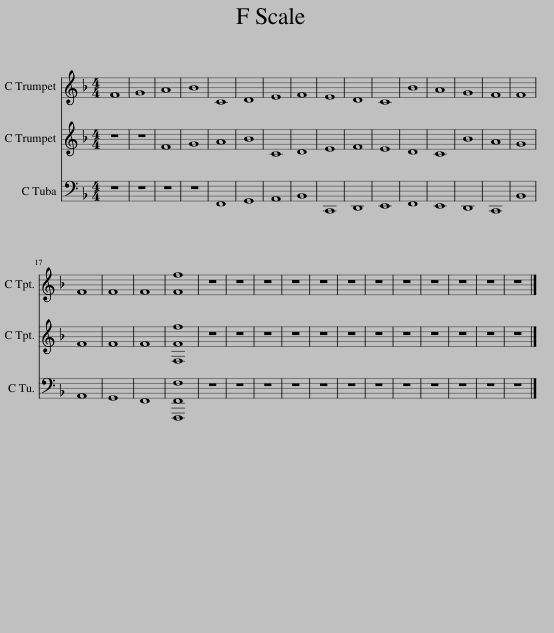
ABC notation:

X:1
%%score 1 2 3
L:1/8
M:4/4
I:linebreak $
K:F
V:1 treble
V:2 treble
V:3 bass
V:1
 F8 | G8 | A8 | B8 | C8 | %5
 D8 | E8 | F8 | E8 | D8 | %10
 C8 | B8 | A8 | G8 | F8 | %15
 F8 |$ F8 | F8 | F8 | [Ff]8 | %20
 z8 | z8 | z8 | z8 | z8 | %25
 z8 | z8 | z8 | z8 | z8 | %30
 z8 | z8 |] %32
V:2
 z8 | z8 | F8 | G8 | A8 | %5
 B8 | C8 | D8 | E8 | F8 | %10
 E8 | D8 | C8 | B8 | A8 | %15
 G8 |$ F8 | F8 | F8 | [F,Ff]8 | %20
 z8 | z8 | z8 | z8 | z8 | %25
 z8 | z8 | z8 | z8 | z8 | %30
 z8 | z8 |] %32
V:3
 z8 | z8 | z8 | z8 | F,,8 | %5
 G,,8 | A,,8 | B,,8 | C,,8 | D,,8 | %10
 E,,8 | F,,8 | E,,8 | D,,8 | C,,8 | %15
 B,,8 |$ A,,8 | G,,8 | F,,8 | [F,,,F,,F,]8 | %20
 z8 | z8 | z8 | z8 | z8 | %25
 z8 | z8 | z8 | z8 | z8 | %30
 z8 | z8 |] %32
